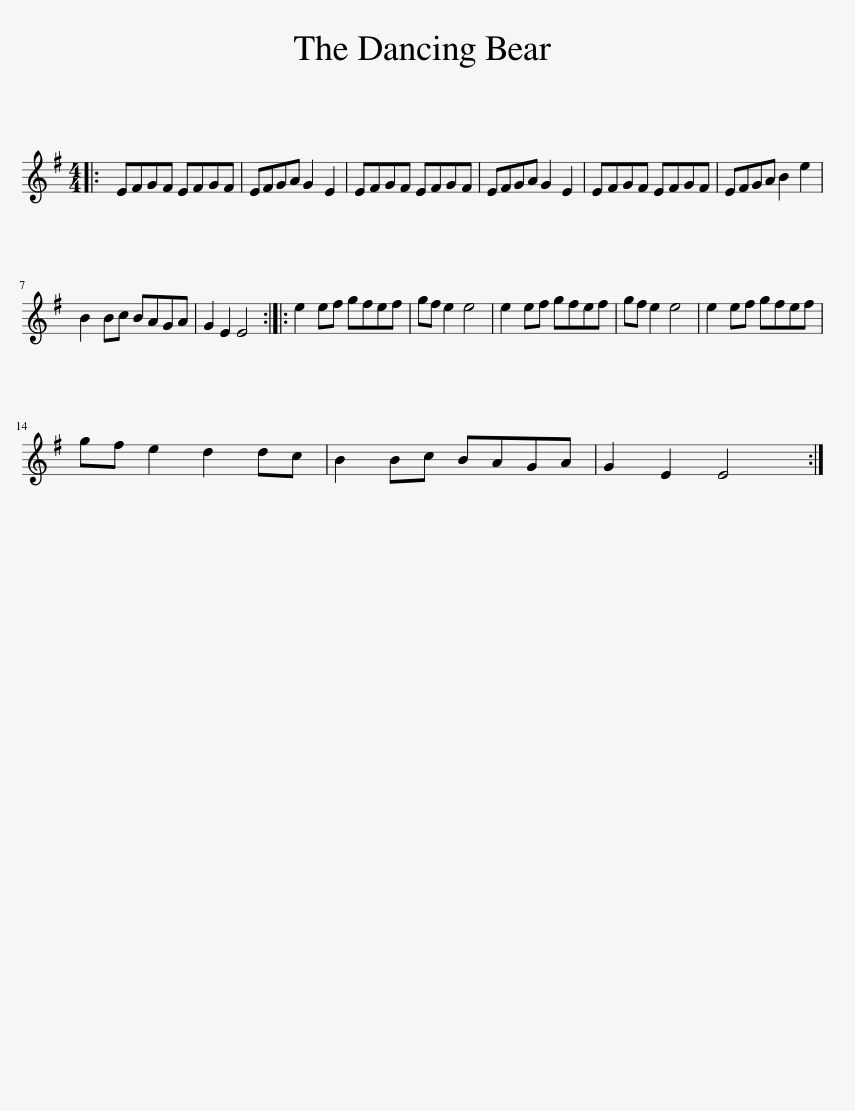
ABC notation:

X:1
L:1/8
M:4/4
I:linebreak $
K:Emin
V:1 treble
V:1
|: EFGF EFGF | EFGA G2 E2 | EFGF EFGF | EFGA G2 E2 | EFGF EFGF | %5
 EFGA B2 e2 |$ B2 Bc BAGA | G2 E2 E4 :: e2 ef gfef | gf e2 e4 | %10
 e2 ef gfef | gf e2 e4 | e2 ef gfef |$ gf e2 d2 dc | B2 Bc BAGA | %15
 G2 E2 E4 :| %16
